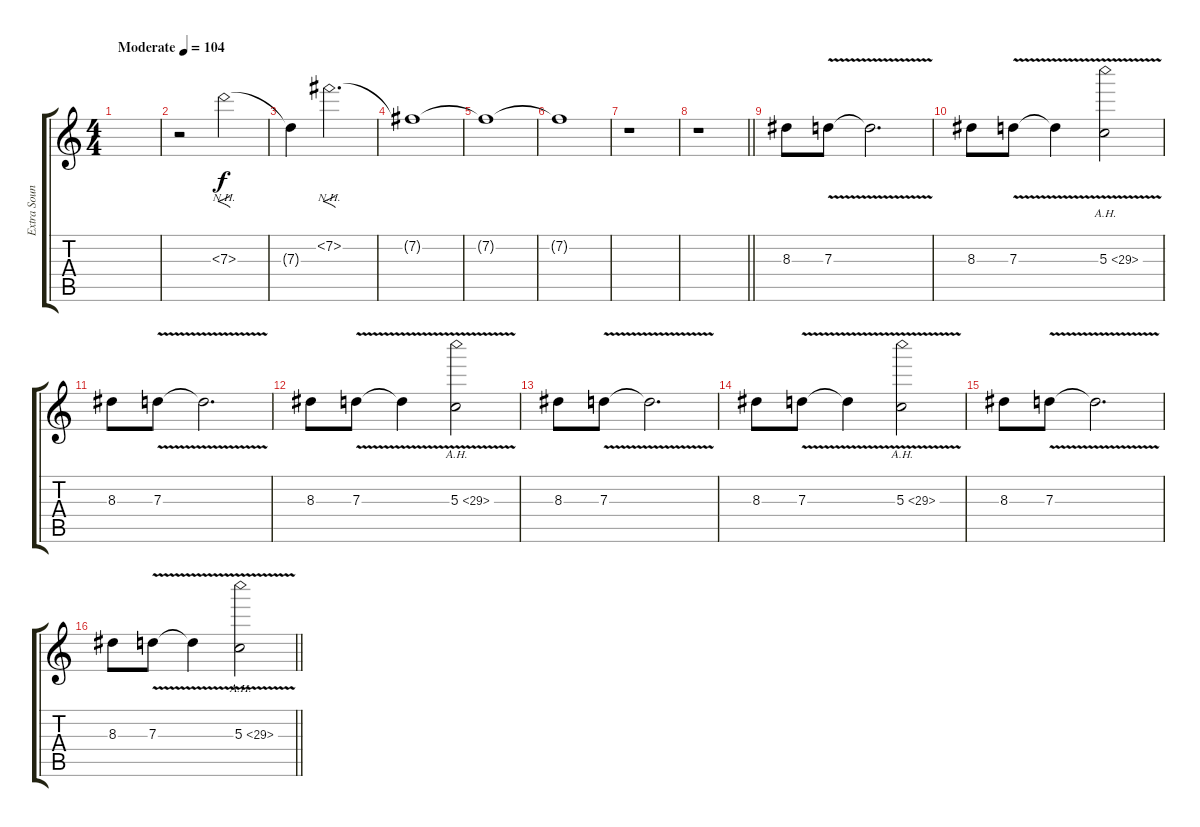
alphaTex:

\track ("Extra Sound 2" "Extra Soun") {instrument distortionguitar}
\staff {score tabs}
\tuning (E4 B3 G3 D3 A2 D2) {hide}
\ts (4 4)
\tempo (104 "Moderate")
\clef g2
\ks c
|
r.2 7.3{nh}.2{f} |
7.3{t}.4 7.2{nh}.2{f d} |
7.2{t}.1 |
7.2{t}.1 |
7.2{t}.1 |
r.1 |
\barLineRight lightlight
r.1 |
\section ("" "")
8.3.8 7.3{v}.8 7.3{t}.2{d} |
8.3.8 7.3{v}.8 7.3{t}.4 5.3{ah 24 v}.2 |
8.3.8 7.3{v}.8 7.3{t}.2{d} |
8.3.8 7.3{v}.8 7.3{t}.4 5.3{ah 24 v}.2 |
8.3.8 7.3{v}.8 7.3{t}.2{d} |
8.3.8 7.3{v}.8 7.3{t}.4 5.3{ah 24 v}.2 |
8.3.8 7.3{v}.8 7.3{t}.2{d} |
\barLineRight lightlight
8.3.8 7.3{v}.8 7.3{t}.4 5.3{ah 24 v}.2
